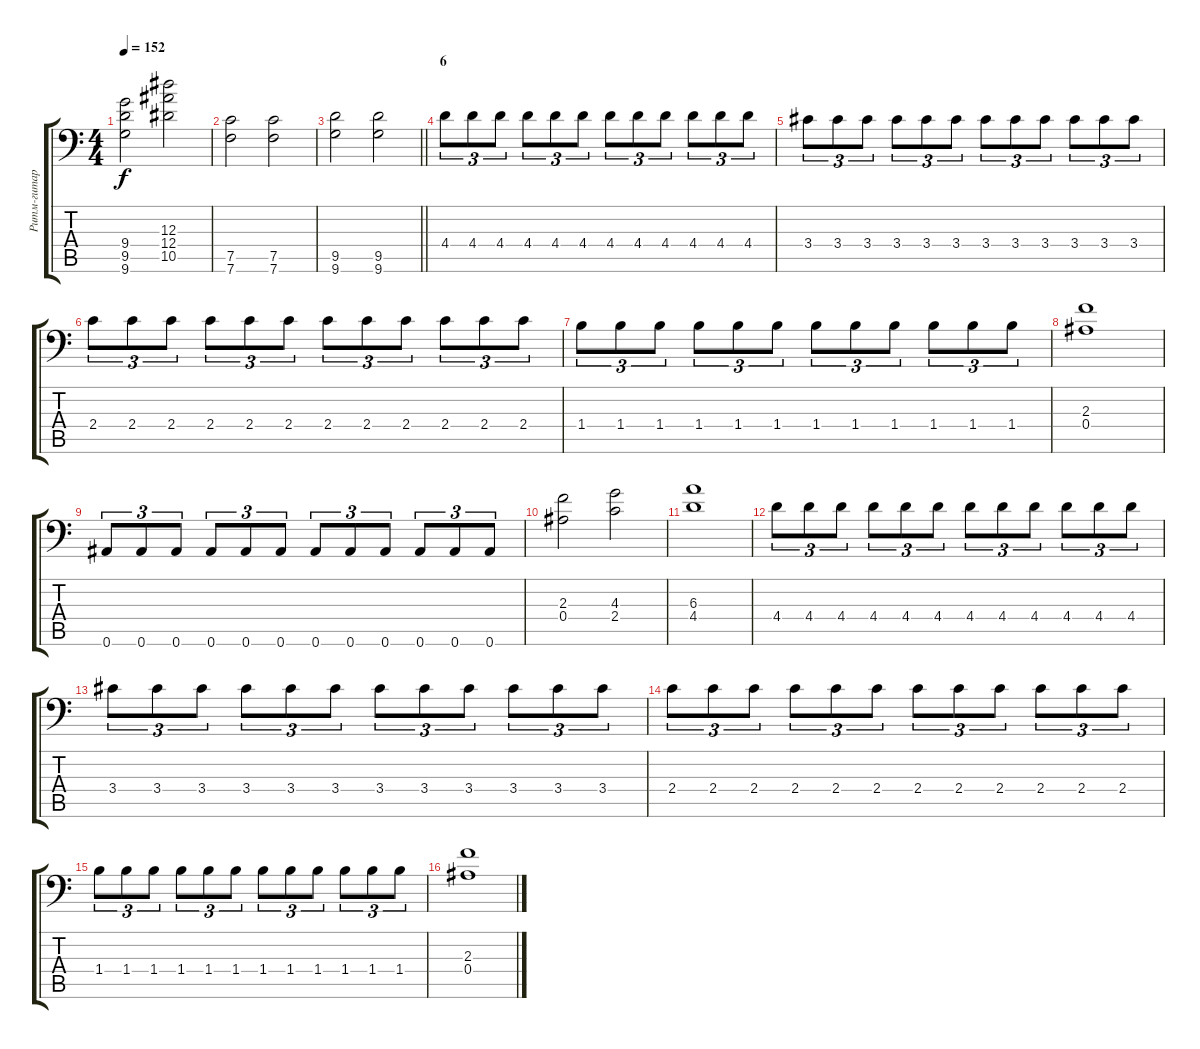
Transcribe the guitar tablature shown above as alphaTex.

\track ("Ритм-гитара" "Ритм-гитар") {instrument overdrivenguitar}
\staff {score tabs}
\tuning (C4 G3 Eb3 Bb2 F2 Bb1) {hide}
\ts (4 4)
\tempo 152
\clef f4
\ks c
(9.4 9.5 9.6).2{dy f} (12.3 12.4 10.5).2 |
(7.5 7.6).2 (7.5 7.6).2 |
\barLineRight lightlight
(9.5 9.6).2 (9.5 9.6).2 |
\section ("" "6")
4.4.8{tu (3 2)} 4.4.8{tu (3 2)} 4.4.8{tu (3 2)} 4.4.8{tu (3 2)} 4.4.8{tu (3 2)} 4.4.8{tu (3 2)} 4.4.8{tu (3 2)} 4.4.8{tu (3 2)} 4.4.8{tu (3 2)} 4.4.8{tu (3 2)} 4.4.8{tu (3 2)} 4.4.8{tu (3 2)} |
3.4.8{tu (3 2)} 3.4.8{tu (3 2)} 3.4.8{tu (3 2)} 3.4.8{tu (3 2)} 3.4.8{tu (3 2)} 3.4.8{tu (3 2)} 3.4.8{tu (3 2)} 3.4.8{tu (3 2)} 3.4.8{tu (3 2)} 3.4.8{tu (3 2)} 3.4.8{tu (3 2)} 3.4.8{tu (3 2)} |
2.4.8{tu (3 2)} 2.4.8{tu (3 2)} 2.4.8{tu (3 2)} 2.4.8{tu (3 2)} 2.4.8{tu (3 2)} 2.4.8{tu (3 2)} 2.4.8{tu (3 2)} 2.4.8{tu (3 2)} 2.4.8{tu (3 2)} 2.4.8{tu (3 2)} 2.4.8{tu (3 2)} 2.4.8{tu (3 2)} |
1.4.8{tu (3 2)} 1.4.8{tu (3 2)} 1.4.8{tu (3 2)} 1.4.8{tu (3 2)} 1.4.8{tu (3 2)} 1.4.8{tu (3 2)} 1.4.8{tu (3 2)} 1.4.8{tu (3 2)} 1.4.8{tu (3 2)} 1.4.8{tu (3 2)} 1.4.8{tu (3 2)} 1.4.8{tu (3 2)} |
(2.3 0.4).1 |
0.6.8{tu (3 2)} 0.6.8{tu (3 2)} 0.6.8{tu (3 2)} 0.6.8{tu (3 2)} 0.6.8{tu (3 2)} 0.6.8{tu (3 2)} 0.6.8{tu (3 2)} 0.6.8{tu (3 2)} 0.6.8{tu (3 2)} 0.6.8{tu (3 2)} 0.6.8{tu (3 2)} 0.6.8{tu (3 2)} |
(2.3 0.4).2 (4.3 2.4).2 |
(6.3 4.4).1 |
4.4.8{tu (3 2)} 4.4.8{tu (3 2)} 4.4.8{tu (3 2)} 4.4.8{tu (3 2)} 4.4.8{tu (3 2)} 4.4.8{tu (3 2)} 4.4.8{tu (3 2)} 4.4.8{tu (3 2)} 4.4.8{tu (3 2)} 4.4.8{tu (3 2)} 4.4.8{tu (3 2)} 4.4.8{tu (3 2)} |
3.4.8{tu (3 2)} 3.4.8{tu (3 2)} 3.4.8{tu (3 2)} 3.4.8{tu (3 2)} 3.4.8{tu (3 2)} 3.4.8{tu (3 2)} 3.4.8{tu (3 2)} 3.4.8{tu (3 2)} 3.4.8{tu (3 2)} 3.4.8{tu (3 2)} 3.4.8{tu (3 2)} 3.4.8{tu (3 2)} |
2.4.8{tu (3 2)} 2.4.8{tu (3 2)} 2.4.8{tu (3 2)} 2.4.8{tu (3 2)} 2.4.8{tu (3 2)} 2.4.8{tu (3 2)} 2.4.8{tu (3 2)} 2.4.8{tu (3 2)} 2.4.8{tu (3 2)} 2.4.8{tu (3 2)} 2.4.8{tu (3 2)} 2.4.8{tu (3 2)} |
1.4.8{tu (3 2)} 1.4.8{tu (3 2)} 1.4.8{tu (3 2)} 1.4.8{tu (3 2)} 1.4.8{tu (3 2)} 1.4.8{tu (3 2)} 1.4.8{tu (3 2)} 1.4.8{tu (3 2)} 1.4.8{tu (3 2)} 1.4.8{tu (3 2)} 1.4.8{tu (3 2)} 1.4.8{tu (3 2)} |
(2.3 0.4).1
